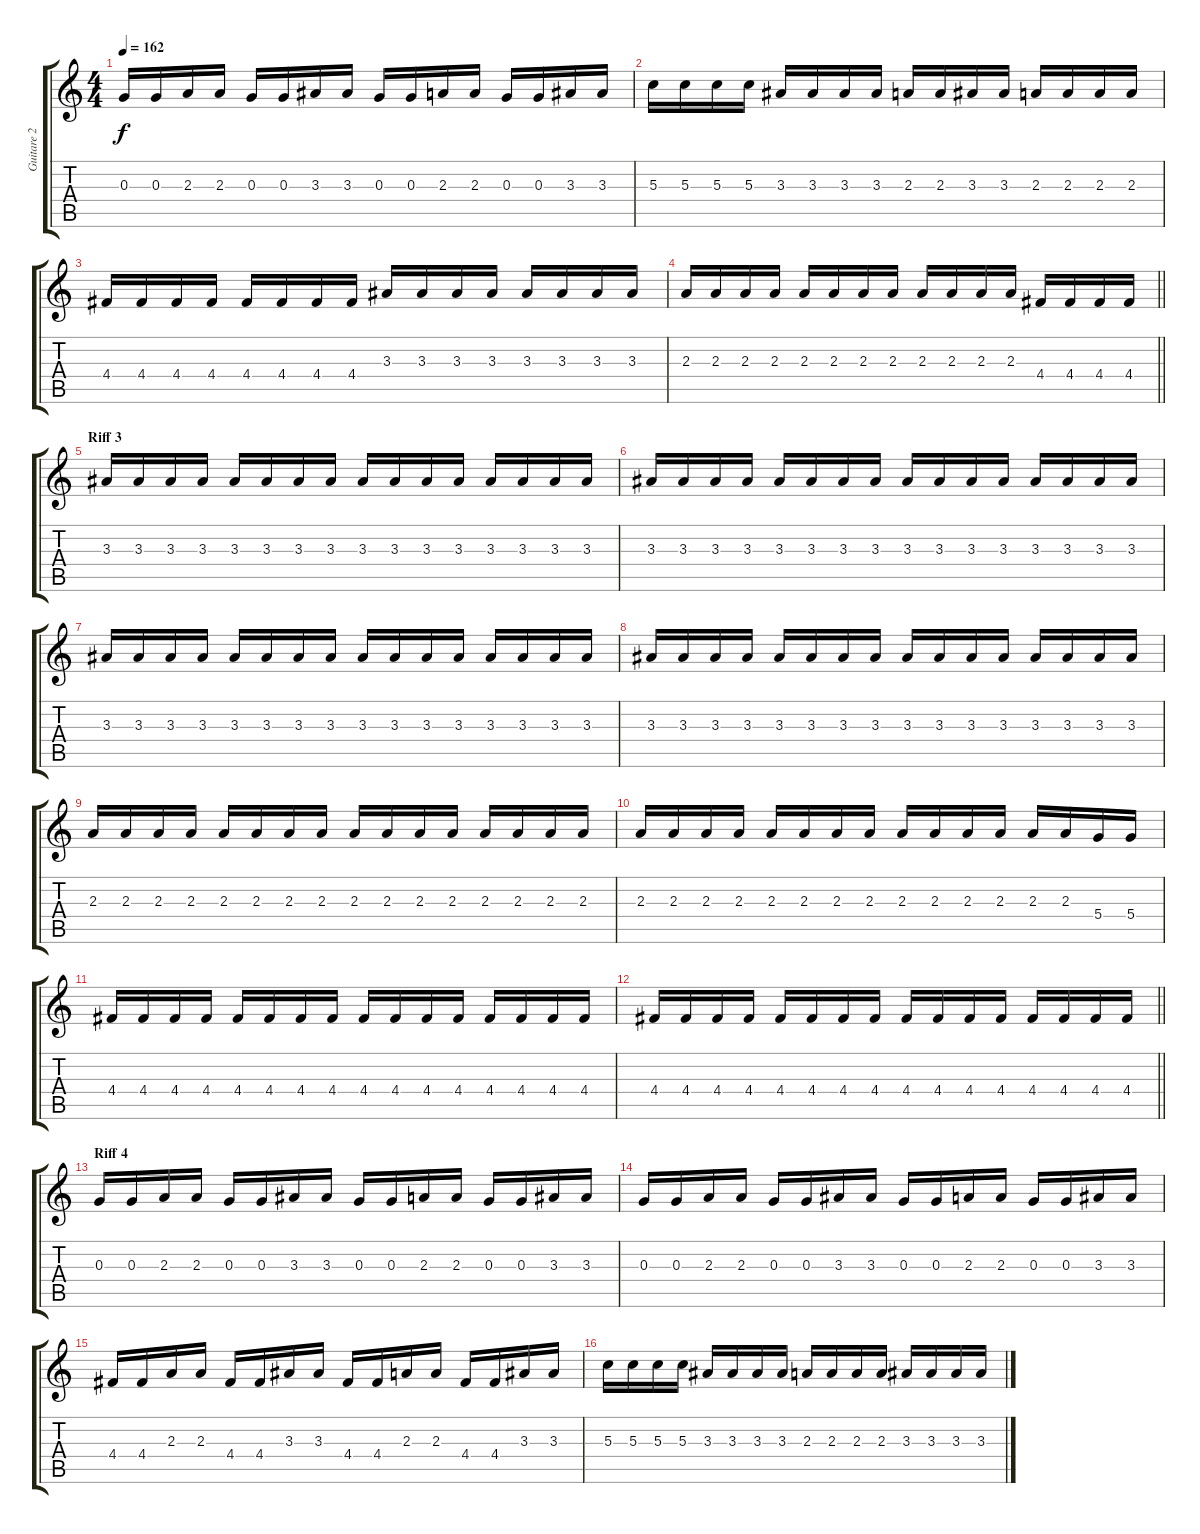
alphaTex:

\track ("Guitare 2" "Guitare 2") {instrument distortionguitar}
\staff {score tabs}
\tuning (E4 B3 G3 D3 A2 E2) {hide}
\ts (4 4)
\tempo 162
\clef g2
\ks c
0.3.16{dy f} 0.3.16 2.3.16 2.3.16 0.3.16 0.3.16 3.3.16 3.3.16 0.3.16 0.3.16 2.3.16 2.3.16 0.3.16 0.3.16 3.3.16 3.3.16 |
5.3.16 5.3.16 5.3.16 5.3.16 3.3.16 3.3.16 3.3.16 3.3.16 2.3.16 2.3.16 3.3.16 3.3.16 2.3.16 2.3.16 2.3.16 2.3.16 |
4.4.16 4.4.16 4.4.16 4.4.16 4.4.16 4.4.16 4.4.16 4.4.16 3.3.16 3.3.16 3.3.16 3.3.16 3.3.16 3.3.16 3.3.16 3.3.16 |
\barLineRight lightlight
2.3.16 2.3.16 2.3.16 2.3.16 2.3.16 2.3.16 2.3.16 2.3.16 2.3.16 2.3.16 2.3.16 2.3.16 4.4.16 4.4.16 4.4.16 4.4.16 |
\section ("" "Riff 3")
3.3.16 3.3.16 3.3.16 3.3.16 3.3.16 3.3.16 3.3.16 3.3.16 3.3.16 3.3.16 3.3.16 3.3.16 3.3.16 3.3.16 3.3.16 3.3.16 |
3.3.16 3.3.16 3.3.16 3.3.16 3.3.16 3.3.16 3.3.16 3.3.16 3.3.16 3.3.16 3.3.16 3.3.16 3.3.16 3.3.16 3.3.16 3.3.16 |
3.3.16 3.3.16 3.3.16 3.3.16 3.3.16 3.3.16 3.3.16 3.3.16 3.3.16 3.3.16 3.3.16 3.3.16 3.3.16 3.3.16 3.3.16 3.3.16 |
3.3.16 3.3.16 3.3.16 3.3.16 3.3.16 3.3.16 3.3.16 3.3.16 3.3.16 3.3.16 3.3.16 3.3.16 3.3.16 3.3.16 3.3.16 3.3.16 |
2.3.16 2.3.16 2.3.16 2.3.16 2.3.16 2.3.16 2.3.16 2.3.16 2.3.16 2.3.16 2.3.16 2.3.16 2.3.16 2.3.16 2.3.16 2.3.16 |
2.3.16 2.3.16 2.3.16 2.3.16 2.3.16 2.3.16 2.3.16 2.3.16 2.3.16 2.3.16 2.3.16 2.3.16 2.3.16 2.3.16 5.4.16 5.4.16 |
4.4.16 4.4.16 4.4.16 4.4.16 4.4.16 4.4.16 4.4.16 4.4.16 4.4.16 4.4.16 4.4.16 4.4.16 4.4.16 4.4.16 4.4.16 4.4.16 |
\barLineRight lightlight
4.4.16 4.4.16 4.4.16 4.4.16 4.4.16 4.4.16 4.4.16 4.4.16 4.4.16 4.4.16 4.4.16 4.4.16 4.4.16 4.4.16 4.4.16 4.4.16 |
\section ("" "Riff 4")
0.3.16 0.3.16 2.3.16 2.3.16 0.3.16 0.3.16 3.3.16 3.3.16 0.3.16 0.3.16 2.3.16 2.3.16 0.3.16 0.3.16 3.3.16 3.3.16 |
0.3.16 0.3.16 2.3.16 2.3.16 0.3.16 0.3.16 3.3.16 3.3.16 0.3.16 0.3.16 2.3.16 2.3.16 0.3.16 0.3.16 3.3.16 3.3.16 |
4.4.16 4.4.16 2.3.16 2.3.16 4.4.16 4.4.16 3.3.16 3.3.16 4.4.16 4.4.16 2.3.16 2.3.16 4.4.16 4.4.16 3.3.16 3.3.16 |
5.3.16 5.3.16 5.3.16 5.3.16 3.3.16 3.3.16 3.3.16 3.3.16 2.3.16 2.3.16 2.3.16 2.3.16 3.3.16 3.3.16 3.3.16 3.3.16
